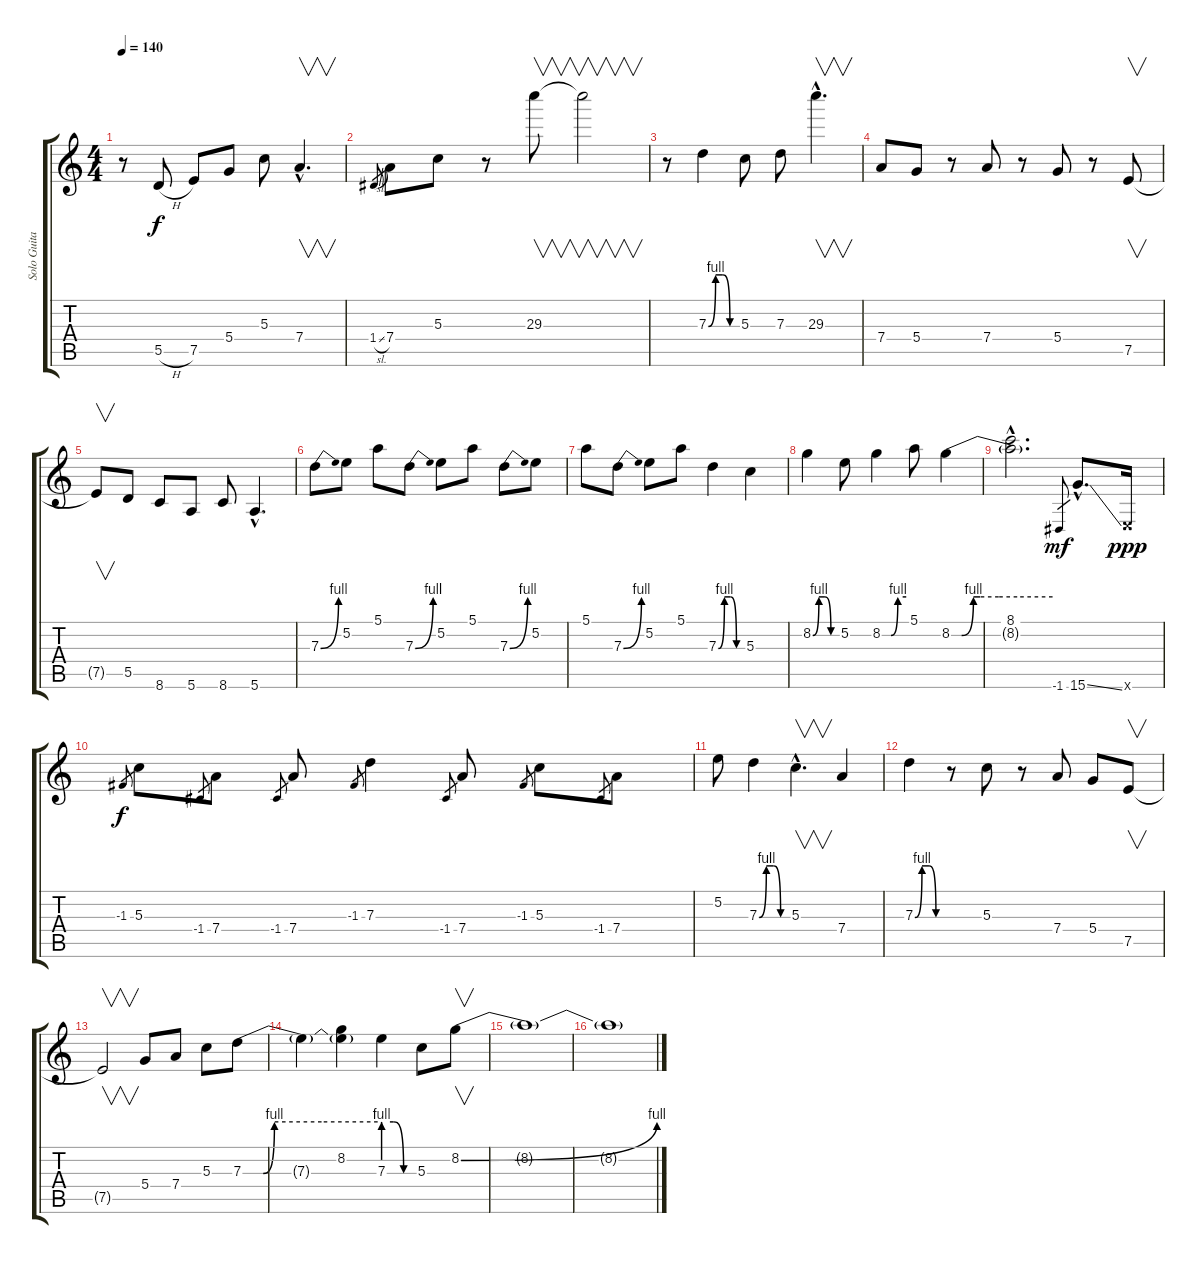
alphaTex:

\track ("Solo Guitar" "Solo Guita") {instrument distortionguitar}
\staff {score tabs}
\tuning (E4 B3 G3 D3 A2 E2) {hide}
\ts (4 4)
\tempo 140
\clef g2
\ks c
r.8{dy f} 5.5{h}.8 7.5.8 5.4.8 5.3.8 7.4{hac}.4{v d} |
1.4{sl}.8{gr} 7.4.8 5.3.8 r.8 29.3.8{v} 29.3{t}.2{v} |
r.8 7.3{be (custom 0 0 15 4 30 4 45 0 60 0)}.4 5.3.8 7.3.8 29.3{hac}.4{v d} |
7.4.8 5.4.8 r.8 7.4.8 r.8 5.4.8 r.8 7.5.8{v} |
7.5{t}.8{v} 5.5.8 8.6.8 5.6.8 8.6.8 5.6{hac}.4{d} |
7.3{be (bend 0 0 60 4)}.8 5.2.8 5.1.8 7.3{be (bend 0 0 60 4)}.8 5.2.8 5.1.8 7.3{be (bend 0 0 60 4)}.8 5.2.8 |
5.1.8 7.3{be (bend 0 0 60 4)}.8 5.2.8 5.1.8 7.3{be (custom 0 0 15 4 30 4 45 0 60 0)}.4 5.3.4 |
8.2{be (custom 0 0 15 4 30 4 45 0 60 0)}.4 5.2.8 8.2{be (custom 0 0 22 0 39 4 60 4)}.4 5.1.8 8.2{be (custom 0 0 6 0 13 4 17 4 28 4 39 4 60 4)}.4 |
(8.1{hac} 8.2{hac t}).2{d} -1.6.8{gr dy mf} 15.6{ss hac}.8{d} 0.6{x}.16{dy ppp} |
-1.3.8{gr dy f} 5.3.8 -1.4.8{gr} 7.4.8 -1.4.8{gr} 7.4.8 -1.3.8{gr} 7.3.4 -1.4.8{gr} 7.4.8 -1.3.8{gr} 5.3.8 -1.4.8{gr} 7.4.8 |
5.2.8 7.3{be (custom 0 0 15 4 30 4 45 0 60 0)}.4 5.3{hac}.4{v d} 7.4.4 |
7.3{be (custom 0 0 15 4 30 4 45 0 60 0)}.4 r.8 5.3.8 r.8 7.4.8 5.4.8 7.5.8{v} |
7.5{t}.2{v} 5.4.8 7.4.8 5.3.8 7.3{be (custom 0 0 9 0 14 4 35 4 60 4)}.8 |
7.3{t}.4 (8.2 7.3{t}).4 7.3{be (custom 0 4 20 4 40 0 60 0)}.4 5.3.8 8.2{be (bend 0 0 60 4)}.8{v} |
8.2{t}.1 |
8.2{t}.1
